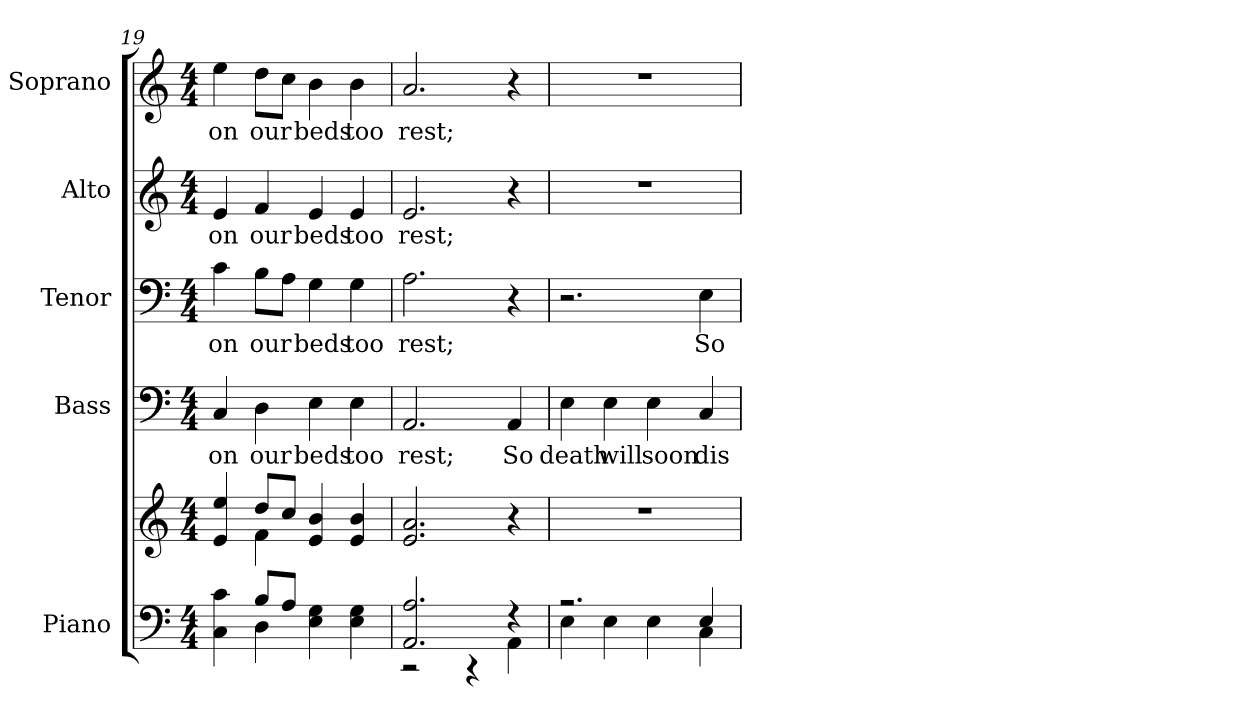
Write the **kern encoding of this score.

**kern	**kern	**kern	**text	**kern	**text	**kern	**text	**kern	**text
*part5	*part5	*part4	*part4	*part3	*part3	*part2	*part2	*part1	*part1
*staff6	*staff5	*staff4	*staff4	*staff3	*staff3	*staff2	*staff2	*staff1	*staff1
*I"Piano	*	*I"Bass	*	*I"Tenor	*	*I"Alto	*	*I"Soprano	*
*I'Pno.	*	*I'B.	*	*I'T.	*	*I'A.	*	*I'S.	*
!!LO:PB:g=z
*clefF4	*clefG2	*clefF4	*	*clefF4	*	*clefG2	*	*clefG2	*
*k[]	*k[]	*k[]	*	*k[]	*	*k[]	*	*k[]	*
*C:	*C:	*C:	*	*C:	*	*C:	*	*C:	*
*M4/4	*M4/4	*M4/4	*	*M4/4	*	*M4/4	*	*M4/4	*
=19	=19	=19	=19	=19	=19	=19	=19	=19	=19
*^	*^	*	*	*	*	*	*	*	*
!	!	!	!	!	!LO:LY:b:color=#000000	!	!	!	!	!	!
!	!	!	!	!	!	!	!LO:LY:b:color=#000000	!	!	!	!
!	!	!	!	!	!	!	!	!	!LO:LY:b:color=#000000	!	!
!	!	!	!	!	!	!	!	!	!	!	!LO:LY:b:color=#000000
4Ci\ 4ci	4ryy	4ei/ 4eei	4ryy	4Ci/	-on	4ci\	-on	4ei/	-on	4eei\	-on
!	!	!	!	!	!LO:LY:b:color=#000000	!	!	!	!	!	!
!	!	!	!	!	!	!	!LO:LY:b:color=#000000	!	!	!	!
!	!	!	!	!	!	!	!	!	!LO:LY:b:color=#000000	!	!
!	!	!	!	!	!	!	!	!	!	!	!LO:LY:b:color=#000000
8Bi/L	4Di\	8ddi/L	4fi\	4Di\	our	8Bi\L	our	4fi/	our	8ddi\L	our
8Ai/J	.	8cci/J	.	.	.	8Ai\J	.	.	.	8cci\J	.
!	!	!	!	!	!LO:LY:b:color=#000000	!	!	!	!	!	!
!	!	!	!	!	!	!	!LO:LY:b:color=#000000	!	!	!	!
!	!	!	!	!	!	!	!	!	!LO:LY:b:color=#000000	!	!
!	!	!	!	!	!	!	!	!	!	!	!LO:LY:b:color=#000000
4Ei\ 4Gi	2ryy	4ei/ 4bi	2ryy	4Ei\	beds	4Gi\	beds	4ei/	beds	4bi\	beds
!	!	!	!	!	!LO:LY:b:color=#000000	!	!	!	!	!	!
!	!	!	!	!	!	!	!LO:LY:b:color=#000000	!	!	!	!
!	!	!	!	!	!	!	!	!	!LO:LY:b:color=#000000	!	!
!	!	!	!	!	!	!	!	!	!	!	!LO:LY:b:color=#000000
4Ei\ 4Gi	.	4ei/ 4bi	.	4Ei\	too	4Gi\	too	4ei/	too	4bi\	too
*	*	*v	*v	*	*	*	*	*	*	*	*
=20	=20	=20	=20	=20	=20	=20	=20	=20	=20	=20
!	!	!	!	!LO:LY:b:color=#000000	!	!	!	!	!	!
!	!	!	!	!	!	!LO:LY:b:color=#000000	!	!	!	!
!	!	!	!	!	!	!	!	!LO:LY:b:color=#000000	!	!
!	!	!	!	!	!	!	!	!	!	!LO:LY:b:color=#000000
2.AAi/ 2.Ai	2r	2.ei/ 2.ai	2.AAi/	rest;	2.Ai\	rest;	2.ei/	rest;	2.ai/	rest;
.	4r	.	.	.	.	.	.	.	.	.
!	!	!	!	!LO:LY:b:color=#000000	!	!	!	!	!	!
4r	4AAi\	4r	4AAi/	So	4r	.	4r	.	4r	.
!!LO:PB:g=z
=21	=21	=21	=21	=21	=21	=21	=21	=21	=21	=21
!	!	!	!	!LO:LY:b:color=#000000	!	!	!	!	!	!
2.r	4Ei\	1r	4Ei\	death	2.r	.	1r	.	1r	.
!	!	!	!	!LO:LY:b:color=#000000	!	!	!	!	!	!
.	4Ei\	.	4Ei\	will	.	.	.	.	.	.
!	!	!	!	!LO:LY:b:color=#000000	!	!	!	!	!	!
.	4Ei\	.	4Ei\	soon	.	.	.	.	.	.
!	!	!	!	!LO:LY:b:color=#000000	!	!	!	!	!	!
!	!	!	!	!	!	!LO:LY:b:color=#000000	!	!	!	!
4Ei/	4Ci\	.	4Ci/	dis	4Ei\	So	.	.	.	.
*v	*v	*	*	*	*	*	*	*	*	*
=	=	=	=	=	=	=	=	=	=
*-	*-	*-	*-	*-	*-	*-	*-	*-	*-
